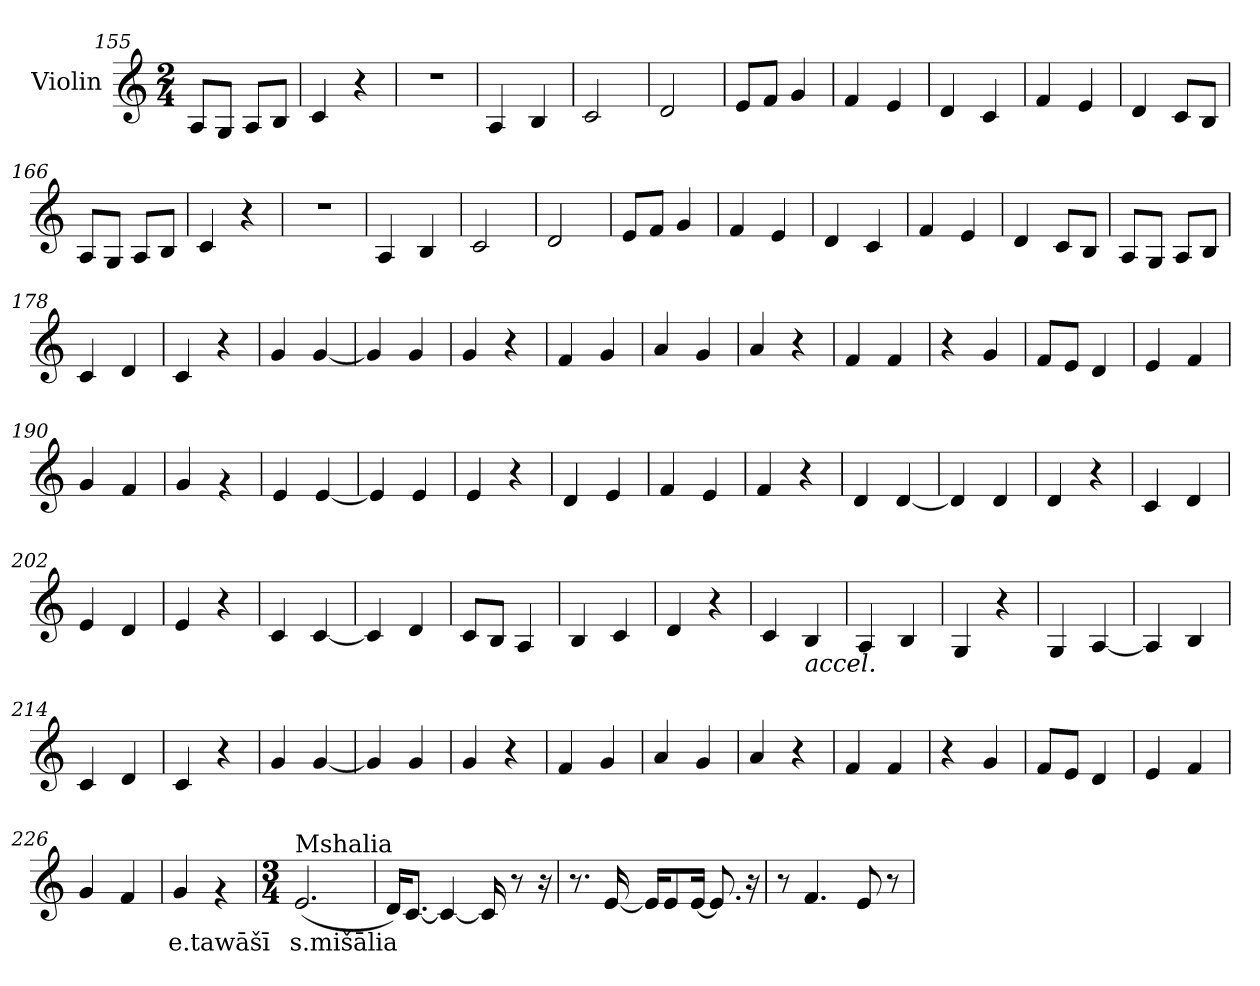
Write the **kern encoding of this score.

**kern	**text
*part1	*part1
*staff1	*staff1
*I"Violin	*
*clefG2	*
*k[]	*
*M2/4	*
=155	=155
8A/L	.
8G/J	.
8A/L	.
8B/J	.
!!LO:LB:g=z
=156	=156
4c/	.
4r	.
=157	=157
2r	.
=158	=158
4A/	.
4B/	.
=159	=159
2c/	.
=160	=160
2d/	.
=161	=161
8e/L	.
8f/J	.
4g/	.
=162	=162
4f/	.
4e/	.
=163	=163
4d/	.
4c/	.
=164	=164
4f/	.
4e/	.
=165	=165
4d/	.
8c/L	.
8B/J	.
!!LO:LB:g=z
=166	=166
8A/L	.
8G/J	.
8A/L	.
8B/J	.
=167	=167
4c/	.
4r	.
=168	=168
2r	.
=169	=169
4A/	.
4B/	.
=170	=170
2c/	.
=171	=171
2d/	.
=172	=172
8e/L	.
8f/J	.
4g/	.
=173	=173
4f/	.
4e/	.
=174	=174
4d/	.
4c/	.
=175	=175
4f/	.
4e/	.
!!LO:LB:g=z
=176	=176
4d/	.
8c/L	.
8B/J	.
=177	=177
8A/L	.
8G/J	.
8A/L	.
8B/J	.
=178	=178
4c/	.
4d/	.
=179	=179
4c/	.
4r	.
=180	=180
4g/	.
[4g/	.
=181	=181
4g/]	.
4g/	.
=182	=182
4g/	.
4r	.
=183	=183
4f/	.
4g/	.
=184	=184
4a/	.
4g/	.
=185	=185
4a/	.
4r	.
!!LO:LB:g=z
=186	=186
4f/	.
4f/	.
=187	=187
4r	.
4g/	.
=188	=188
8f/L	.
8e/J	.
4d/	.
=189	=189
4e/	.
4f/	.
=190	=190
4g/	.
4f/	.
=191	=191
4g/	.
4rg	.
=192	=192
4e/	.
[4e/	.
=193	=193
4e/]	.
4e/	.
=194	=194
4e/	.
4r	.
=195	=195
4d/	.
4e/	.
=196	=196
4f/	.
4e/	.
!!LO:LB:g=z
=197	=197
4f/	.
4r	.
=198	=198
4d/	.
[4d/	.
=199	=199
4d/]	.
4d/	.
=200	=200
4d/	.
4r	.
=201	=201
4c/	.
4d/	.
=202	=202
4e/	.
4d/	.
=203	=203
4e/	.
4r	.
=204	=204
4c/	.
[4c/	.
=205	=205
4c/]	.
4d/	.
=206	=206
8c/L	.
8B/J	.
4A/	.
!!LO:LB:g=z
=207	=207
4B/	.
4c/	.
=208	=208
4d/	.
4r	.
=209	=209
4c/	.
!LO:TX:b:i:t=accel.	!
4B/	.
=210	=210
4A/	.
4B/	.
=211	=211
4G/	.
4r	.
=212	=212
4G/	.
[4A/	.
=213	=213
4A/]	.
4B/	.
=214	=214
4c/	.
4d/	.
=215	=215
4c/	.
4r	.
=216	=216
4g/	.
[4g/	.
!!LO:LB:g=z
=217	=217
4g/]	.
4g/	.
=218	=218
4g/	.
4r	.
=219	=219
4f/	.
4g/	.
=220	=220
4a/	.
4g/	.
=221	=221
4a/	.
4r	.
=222	=222
4f/	.
4f/	.
=223	=223
4r	.
4g/	.
=224	=224
8f/L	.
8e/J	.
4d/	.
=225	=225
4e/	.
4f/	.
=226	=226
4g/	.
4f/	.
=227	=227
!	!LO:LY:b
4g/	e.tawāšī
4rg	.
!!LO:PB:g=z
=228	=228
*M3/4	*
*MM80	*
!LO:TX:a:t=Mshalia	!
!	!LO:LY:b
(<2.e/	s.mišālia
=229	=229
16d/KL)	.
[8.c/J	.
4c/_	.
16c/]	.
8r	.
16r	.
=230	=230
8.r	.
[16e/	.
16e/KL]	.
8e/	.
[16e/Jk	.
8.e/]	.
16r	.
=231	=231
8r	.
4.f/	.
8e/	.
8r	.
=	=
*-	*-
